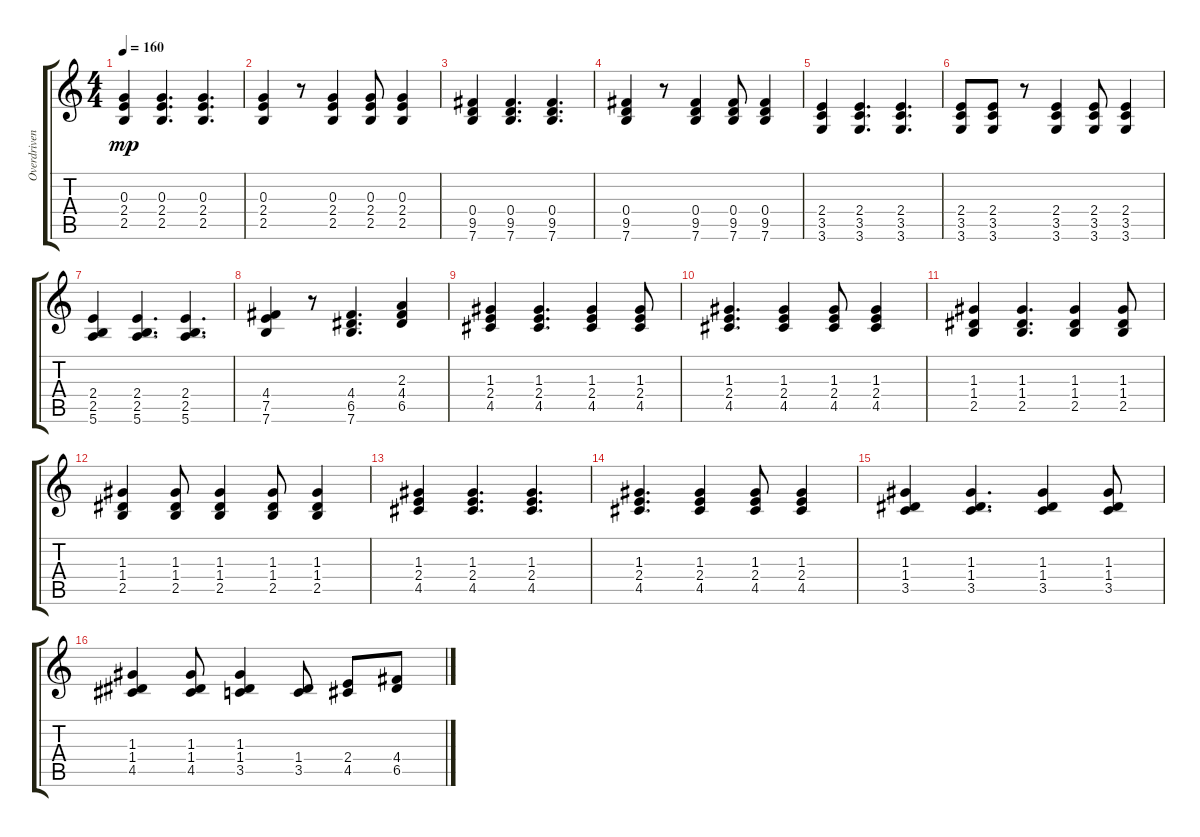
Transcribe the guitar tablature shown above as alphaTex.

\track ("Overdriven Guitar" "Overdriven") {instrument overdrivenguitar}
\staff {score tabs}
\tuning (E4 B3 G3 D3 A2 E2) {hide}
\ts (4 4)
\tempo 160
\clef g2
\ks c
(0.3 2.4 2.5).4{dy mp} (0.3 2.4 2.5).4{d} (0.3 2.4 2.5).4{d} |
(0.3 2.4 2.5).4 r.8 (0.3 2.4 2.5).4 (0.3 2.4 2.5).8 (0.3 2.4 2.5).4 |
(0.4 9.5 7.6).4 (0.4 9.5 7.6).4{d} (0.4 9.5 7.6).4{d} |
(0.4 9.5 7.6).4 r.8 (0.4 9.5 7.6).4 (0.4 9.5 7.6).8 (0.4 9.5 7.6).4 |
(2.4 3.5 3.6).4 (2.4 3.5 3.6).4{d} (2.4 3.5 3.6).4{d} |
(2.4 3.5 3.6).8 (2.4 3.5 3.6).8 r.8 (2.4 3.5 3.6).4 (2.4 3.5 3.6).8 (2.4 3.5 3.6).4 |
(2.4 2.5 5.6).4 (2.4 2.5 5.6).4{d} (2.4 2.5 5.6).4{d} |
(4.4 7.5 7.6).4 r.8 (4.4 6.5 7.6).4{d} (2.3 4.4 6.5).4 |
(1.3 2.4 4.5).4 (1.3 2.4 4.5).4{d} (1.3 2.4 4.5).4 (1.3 2.4 4.5).8 |
(1.3 2.4 4.5).4{d} (1.3 2.4 4.5).4 (1.3 2.4 4.5).8 (1.3 2.4 4.5).4 |
(1.3 1.4 2.5).4 (1.3 1.4 2.5).4{d} (1.3 1.4 2.5).4 (1.3 1.4 2.5).8 |
(1.3 1.4 2.5).4 (1.3 1.4 2.5).8 (1.3 1.4 2.5).4 (1.3 1.4 2.5).8 (1.3 1.4 2.5).4 |
(1.3 2.4 4.5).4 (1.3 2.4 4.5).4{d} (1.3 2.4 4.5).4{d} |
(1.3 2.4 4.5).4{d} (1.3 2.4 4.5).4 (1.3 2.4 4.5).8 (1.3 2.4 4.5).4 |
(1.3 1.4 3.5).4 (1.3 1.4 3.5).4{d} (1.3 1.4 3.5).4 (1.3 1.4 3.5).8 |
(1.3 1.4 4.5).4 (1.3 1.4 4.5).8 (1.3 1.4 3.5).4 (1.4 3.5).8 (2.4 4.5).8 (4.4 6.5).8
